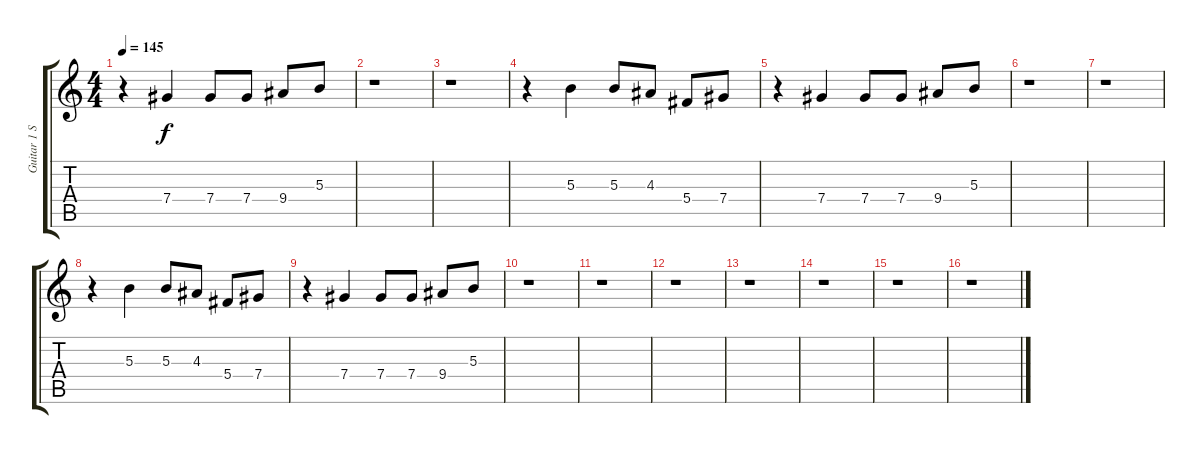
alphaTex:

\track ("Guitar 1 Solo harmonic" "Guitar 1 S") {instrument distortionguitar}
\staff {score tabs}
\tuning (Eb4 Bb3 Gb3 Db3 Ab2 Eb2) {hide}
\ts (4 4)
\tempo 145
\clef g2
\ks c
r.4{dy f} 7.4.4 7.4.8 7.4.8 9.4.8 5.3.8 |
r.1 |
r.1 |
r.4 5.3.4 5.3.8 4.3.8 5.4.8 7.4.8 |
r.4 7.4.4 7.4.8 7.4.8 9.4.8 5.3.8 |
r.1 |
r.1 |
r.4 5.3.4 5.3.8 4.3.8 5.4.8 7.4.8 |
r.4 7.4.4 7.4.8 7.4.8 9.4.8 5.3.8 |
r.1 |
r.1 |
r.1 |
r.1 |
r.1 |
r.1 |
r.1
